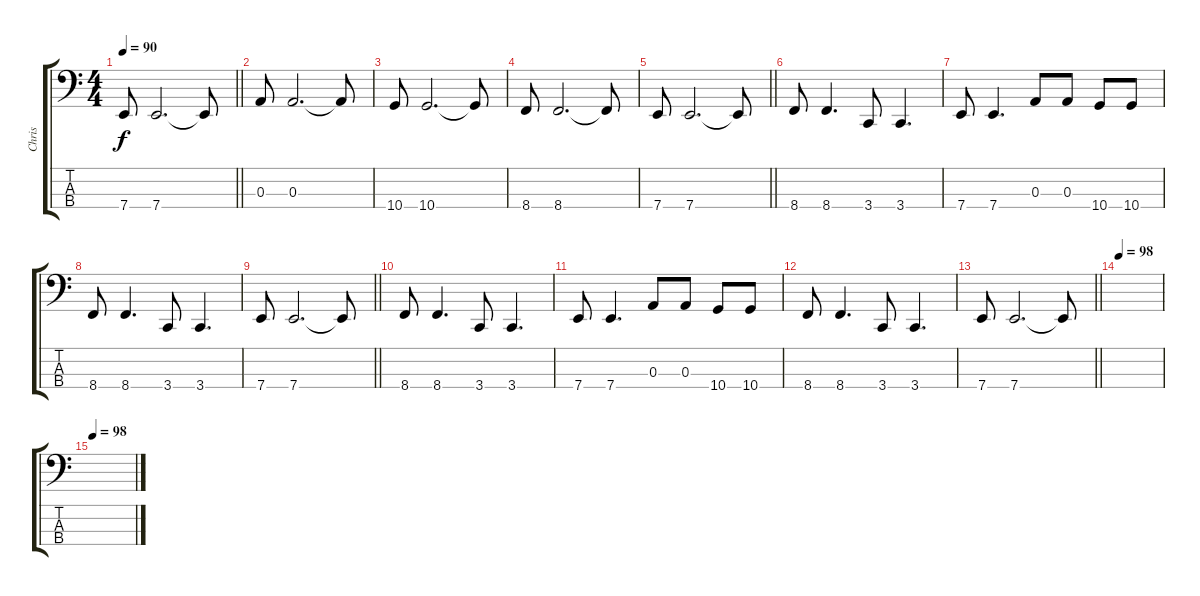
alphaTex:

\track ("Chris" "Chris") {instrument electricbassfinger}
\staff {score tabs}
\tuning (G2 D2 A1 A0) {hide}
\ts (4 4)
\tempo 90
\clef f4
\barLineRight lightlight
\ks c
7.4.8{dy f} 7.4.2{d} 7.4{t}.8 |
0.3.8 0.3.2{d} 0.3{t}.8 |
10.4.8 10.4.2{d} 10.4{t}.8 |
8.4.8 8.4.2{d} 8.4{t}.8 |
\barLineRight lightlight
7.4.8 7.4.2{d} 7.4{t}.8 |
8.4.8 8.4.4{d} 3.4.8 3.4.4{d} |
7.4.8 7.4.4{d} 0.3.8 0.3.8 10.4.8 10.4.8 |
8.4.8 8.4.4{d} 3.4.8 3.4.4{d} |
\barLineRight lightlight
7.4.8 7.4.2{d} 7.4{t}.8 |
8.4.8 8.4.4{d} 3.4.8 3.4.4{d} |
7.4.8 7.4.4{d} 0.3.8 0.3.8 10.4.8 10.4.8 |
8.4.8 8.4.4{d} 3.4.8 3.4.4{d} |
\barLineRight lightlight
7.4.8 7.4.2{d} 7.4{t}.8 |
\tempo 98
|
\tempo 98
